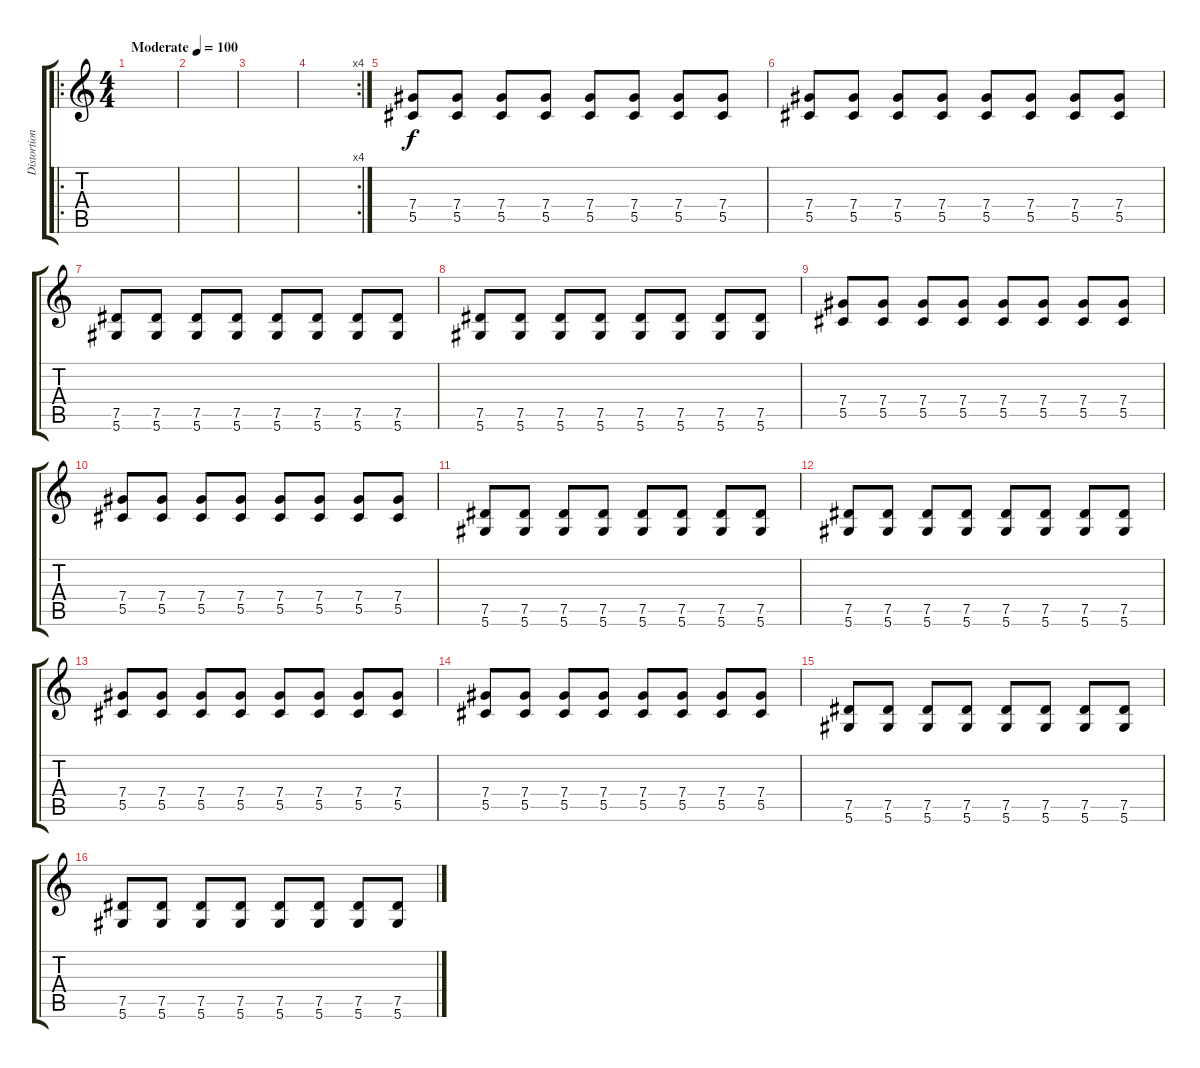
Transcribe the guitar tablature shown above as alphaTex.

\track ("Distortion Guitar" "Distortion") {instrument distortionguitar}
\staff {score tabs}
\tuning (Eb4 Bb3 Gb3 Db3 Ab2 Eb2) {hide}
\ro
\ts (4 4)
\tempo (100 "Moderate")
\clef g2
\ks c
|
|
|
\rc 4
|
(7.4 5.5).8 (7.4 5.5).8 (7.4 5.5).8 (7.4 5.5).8 (7.4 5.5).8 (7.4 5.5).8 (7.4 5.5).8 (7.4 5.5).8 |
(7.4 5.5).8 (7.4 5.5).8 (7.4 5.5).8 (7.4 5.5).8 (7.4 5.5).8 (7.4 5.5).8 (7.4 5.5).8 (7.4 5.5).8 |
(7.5 5.6).8 (7.5 5.6).8 (7.5 5.6).8 (7.5 5.6).8 (7.5 5.6).8 (7.5 5.6).8 (7.5 5.6).8 (7.5 5.6).8 |
(7.5 5.6).8 (7.5 5.6).8 (7.5 5.6).8 (7.5 5.6).8 (7.5 5.6).8 (7.5 5.6).8 (7.5 5.6).8 (7.5 5.6).8 |
(7.4 5.5).8 (7.4 5.5).8 (7.4 5.5).8 (7.4 5.5).8 (7.4 5.5).8 (7.4 5.5).8 (7.4 5.5).8 (7.4 5.5).8 |
(7.4 5.5).8 (7.4 5.5).8 (7.4 5.5).8 (7.4 5.5).8 (7.4 5.5).8 (7.4 5.5).8 (7.4 5.5).8 (7.4 5.5).8 |
(7.5 5.6).8 (7.5 5.6).8 (7.5 5.6).8 (7.5 5.6).8 (7.5 5.6).8 (7.5 5.6).8 (7.5 5.6).8 (7.5 5.6).8 |
(7.5 5.6).8 (7.5 5.6).8 (7.5 5.6).8 (7.5 5.6).8 (7.5 5.6).8 (7.5 5.6).8 (7.5 5.6).8 (7.5 5.6).8 |
(7.4 5.5).8 (7.4 5.5).8 (7.4 5.5).8 (7.4 5.5).8 (7.4 5.5).8 (7.4 5.5).8 (7.4 5.5).8 (7.4 5.5).8 |
(7.4 5.5).8 (7.4 5.5).8 (7.4 5.5).8 (7.4 5.5).8 (7.4 5.5).8 (7.4 5.5).8 (7.4 5.5).8 (7.4 5.5).8 |
(7.5 5.6).8 (7.5 5.6).8 (7.5 5.6).8 (7.5 5.6).8 (7.5 5.6).8 (7.5 5.6).8 (7.5 5.6).8 (7.5 5.6).8 |
(7.5 5.6).8 (7.5 5.6).8 (7.5 5.6).8 (7.5 5.6).8 (7.5 5.6).8 (7.5 5.6).8 (7.5 5.6).8 (7.5 5.6).8
